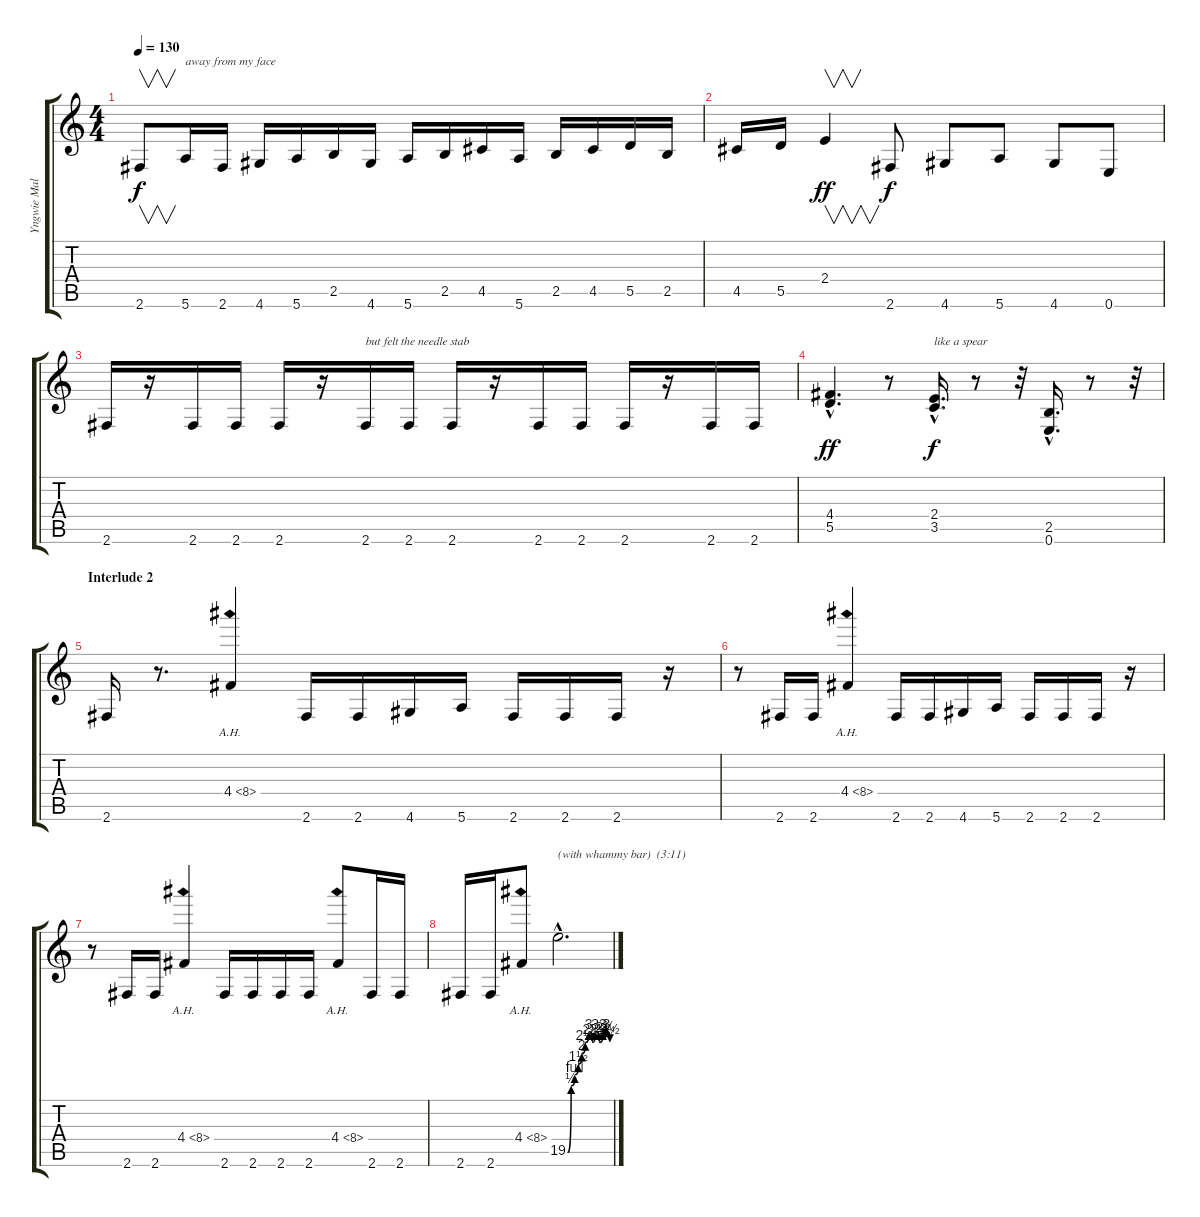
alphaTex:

\track ("Yngwie Malmsteen (Rythm)" "Yngwie Mal") {instrument distortionguitar}
\staff {score tabs}
\tuning (E4 B3 G3 D3 A2 E2) {hide}
\ts (4 4)
\tempo 130
\clef g2
\ks c
2.6.8{v dy f} 5.6.16{txt "away from my face"} 2.6.16 4.6.16 5.6.16 2.5.16 4.6.16 5.6.16 2.5.16 4.5.16 5.6.16 2.5.16 4.5.16 5.5.16 2.5.16 |
4.5.16 5.5.16 2.4.4{v dy ff} 2.6.8{dy f} 4.6.8 5.6.8 4.6.8 0.6.8 |
2.6.16 r.16 2.6.16 2.6.16 2.6.16 r.16 2.6.16{txt "but felt the needle stab "} 2.6.16 2.6.16 r.16 2.6.16 2.6.16 2.6.16 r.16 2.6.16 2.6.16 |
(4.4{hac} 5.5{hac}).4{d dy ff} r.8 (2.4{hac} 3.5{hac}).16{d txt "like a spear" dy f} r.8 r.32 (2.5{hac} 0.6{hac}).16{d} r.8 r.32 |
\section ("" "Interlude 2")
2.6.16 r.8{d} 4.4{ah 4}.4 2.6.16 2.6.16 4.6.16 5.6.16 2.6.16 2.6.16 2.6.16 r.16 |
r.8 2.6.16 2.6.16 4.4{ah 4}.4 2.6.16 2.6.16 4.6.16 5.6.16 2.6.16 2.6.16 2.6.16 r.16 |
r.8 2.6.16 2.6.16 4.4{ah 4}.4 2.6.16 2.6.16 2.6.16 2.6.16 4.4{ah 4}.8 2.6.16 2.6.16 |
2.6.16 2.6.16 4.4{ah 4}.8 19.5{be (custom 0 0 5 2 10 4 15 6 20 8 25 10 30 12 35 10 39 12 45 10 50 12 53 11 55 12 57 12 60 10) hac}.2{d txt "(with whammy bar)  (3:11)" instrument overdrivenguitar}
